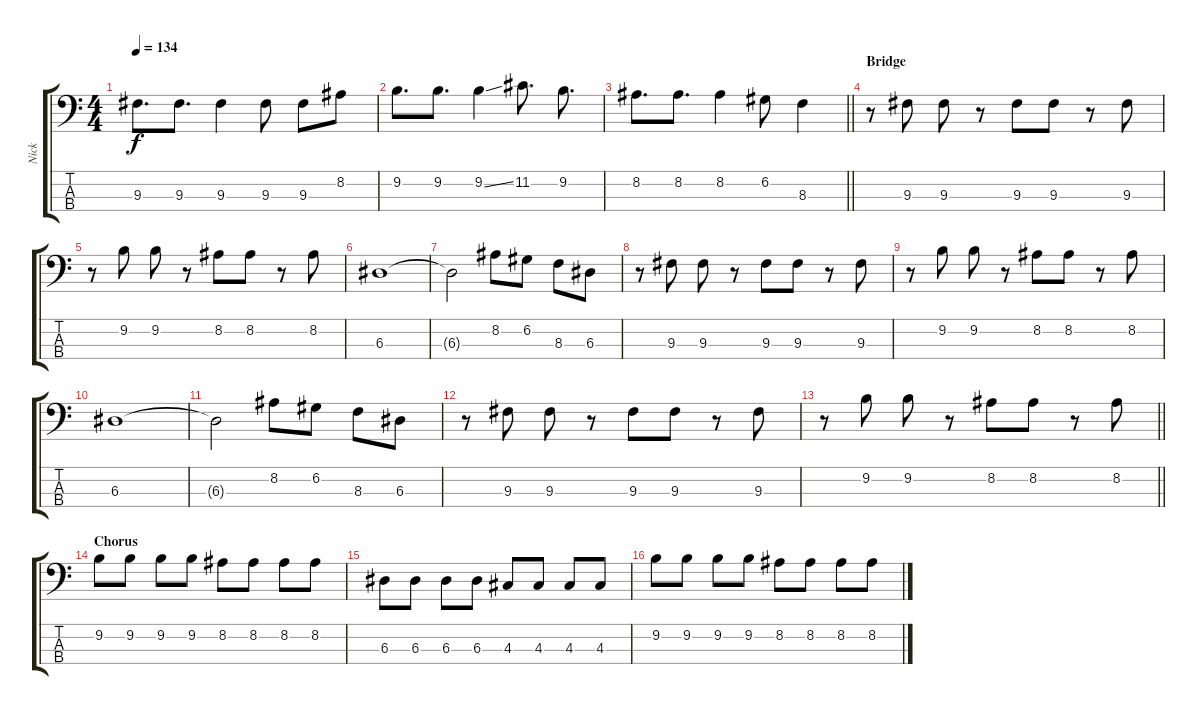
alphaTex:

\track ("Nick" "Nick") {instrument electricbasspick}
\staff {score tabs}
\tuning (G2 D2 A1 E1) {hide}
\ts (4 4)
\tempo 134
\clef f4
\ks c
9.3.8{d dy f} 9.3.8{d} 9.3.4 9.3.8 9.3.8 8.2.8 |
9.2.8{d} 9.2.8{d} 9.2{ss}.4 11.2.8{d} 9.2.8{d} |
\barLineRight lightlight
8.2.8{d} 8.2.8{d} 8.2.4 6.2.8 8.3.4 |
\section ("" "Bridge")
r.8 9.3.8 9.3.8 r.8 9.3.8 9.3.8 r.8 9.3.8 |
r.8 9.2.8 9.2.8 r.8 8.2.8 8.2.8 r.8 8.2.8 |
6.3.1 |
6.3{t}.2 8.2.8 6.2.8 8.3.8 6.3.8 |
r.8 9.3.8 9.3.8 r.8 9.3.8 9.3.8 r.8 9.3.8 |
r.8 9.2.8 9.2.8 r.8 8.2.8 8.2.8 r.8 8.2.8 |
6.3.1 |
6.3{t}.2 8.2.8 6.2.8 8.3.8 6.3.8 |
r.8 9.3.8 9.3.8 r.8 9.3.8 9.3.8 r.8 9.3.8 |
\barLineRight lightlight
r.8 9.2.8 9.2.8 r.8 8.2.8 8.2.8 r.8 8.2.8 |
\section ("" "Chorus")
9.2.8 9.2.8 9.2.8 9.2.8 8.2.8 8.2.8 8.2.8 8.2.8 |
6.3.8 6.3.8 6.3.8 6.3.8 4.3.8 4.3.8 4.3.8 4.3.8 |
9.2.8 9.2.8 9.2.8 9.2.8 8.2.8 8.2.8 8.2.8 8.2.8
